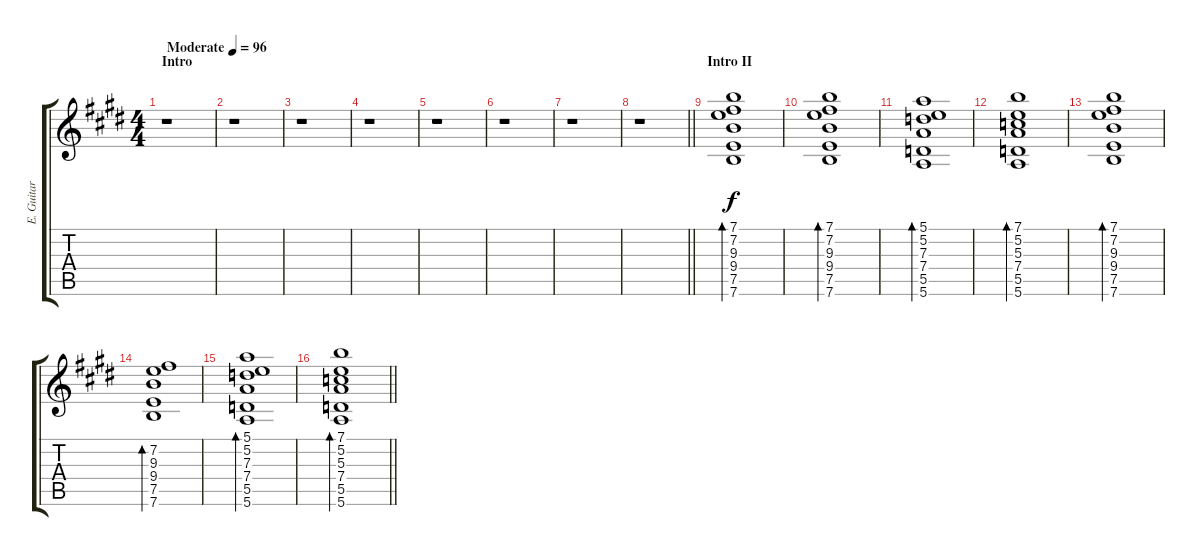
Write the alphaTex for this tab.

\track ("E. Guitar II" "E. Guitar ") {instrument electricguitarclean}
\staff {score tabs}
\tuning (E4 B3 G3 D3 A2 E2) {hide}
\ts (4 4)
\section ("" "Intro")
\tempo (96 "Moderate")
\clef g2
\ks e
r.1{dy f instrument electricguitarclean} |
r.1 |
r.1 |
r.1 |
r.1 |
r.1 |
r.1 |
\barLineRight lightlight
r.1 |
\section ("" "Intro II")
(7.1 7.2 9.3 9.4 7.5 7.6).1{bd 120} |
(7.1 7.2 9.3 9.4 7.5 7.6).1{bd 120} |
(5.1 5.2 7.3 7.4 5.5 5.6).1{bd 120} |
(7.1 5.2 5.3 7.4 5.5 5.6).1{bd 120} |
(7.1 7.2 9.3 9.4 7.5 7.6).1{bd 120} |
(7.2 9.3 9.4 7.5 7.6).1{bd 120} |
(5.1 5.2 7.3 7.4 5.5 5.6).1{bd 120} |
\barLineRight lightlight
(7.1 5.2 5.3 7.4 5.5 5.6).1{bd 120}
